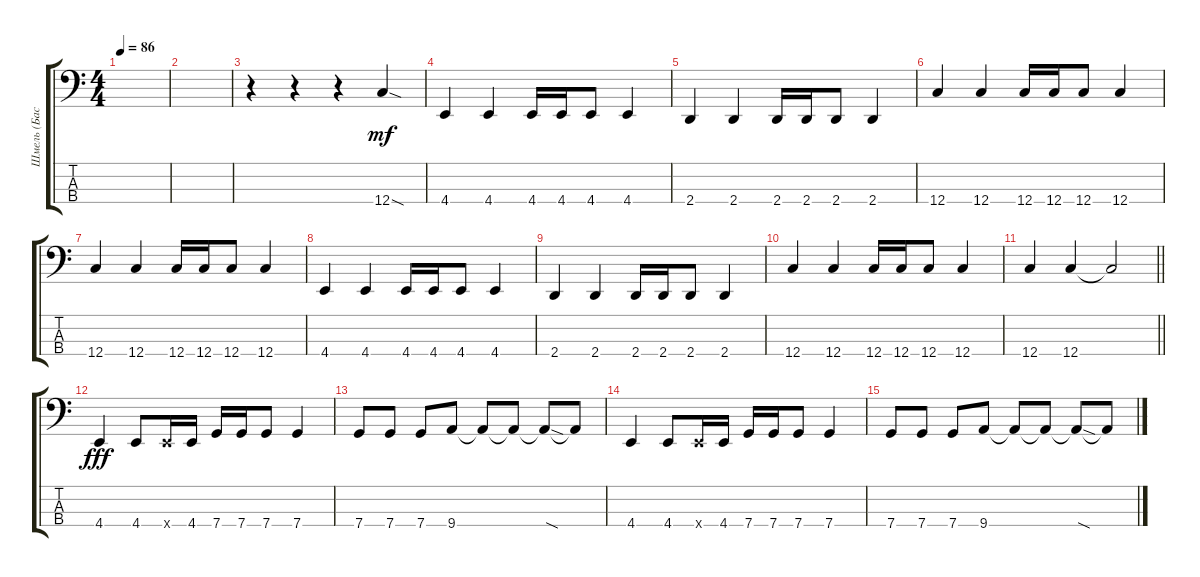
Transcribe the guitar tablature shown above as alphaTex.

\track ("Шмель (Бас)" "Шмель (Бас") {instrument electricbassfinger}
\staff {score tabs}
\tuning (F2 C2 G1 C1) {hide}
\ts (4 4)
\tempo 86
\clef f4
\ks c
|
|
r.4 r.4 r.4 12.4{sod}.4{dy mf} |
4.4.4 4.4.4 4.4.16 4.4.16 4.4.8 4.4.4 |
2.4.4 2.4.4 2.4.16 2.4.16 2.4.8 2.4.4 |
12.4.4 12.4.4 12.4.16 12.4.16 12.4.8 12.4.4 |
12.4.4 12.4.4 12.4.16 12.4.16 12.4.8 12.4.4 |
4.4.4 4.4.4 4.4.16 4.4.16 4.4.8 4.4.4 |
2.4.4 2.4.4 2.4.16 2.4.16 2.4.8 2.4.4 |
12.4.4 12.4.4 12.4.16 12.4.16 12.4.8 12.4.4 |
\barLineRight lightlight
12.4.4 12.4.4 12.4{t}.2 |
4.4.4{dy fff} 4.4.8 4.4{x}.16 4.4.16 7.4.16 7.4.16 7.4.8 7.4.4 |
7.4.8 7.4.8 7.4.8 9.4.8 9.4{t}.8 9.4{t}.8 9.4{sod t}.8 9.4{t}.8 |
4.4.4 4.4.8 4.4{x}.16 4.4.16 7.4.16 7.4.16 7.4.8 7.4.4 |
7.4.8 7.4.8 7.4.8 9.4.8 9.4{t}.8 9.4{t}.8 9.4{sod t}.8 9.4{t}.8
